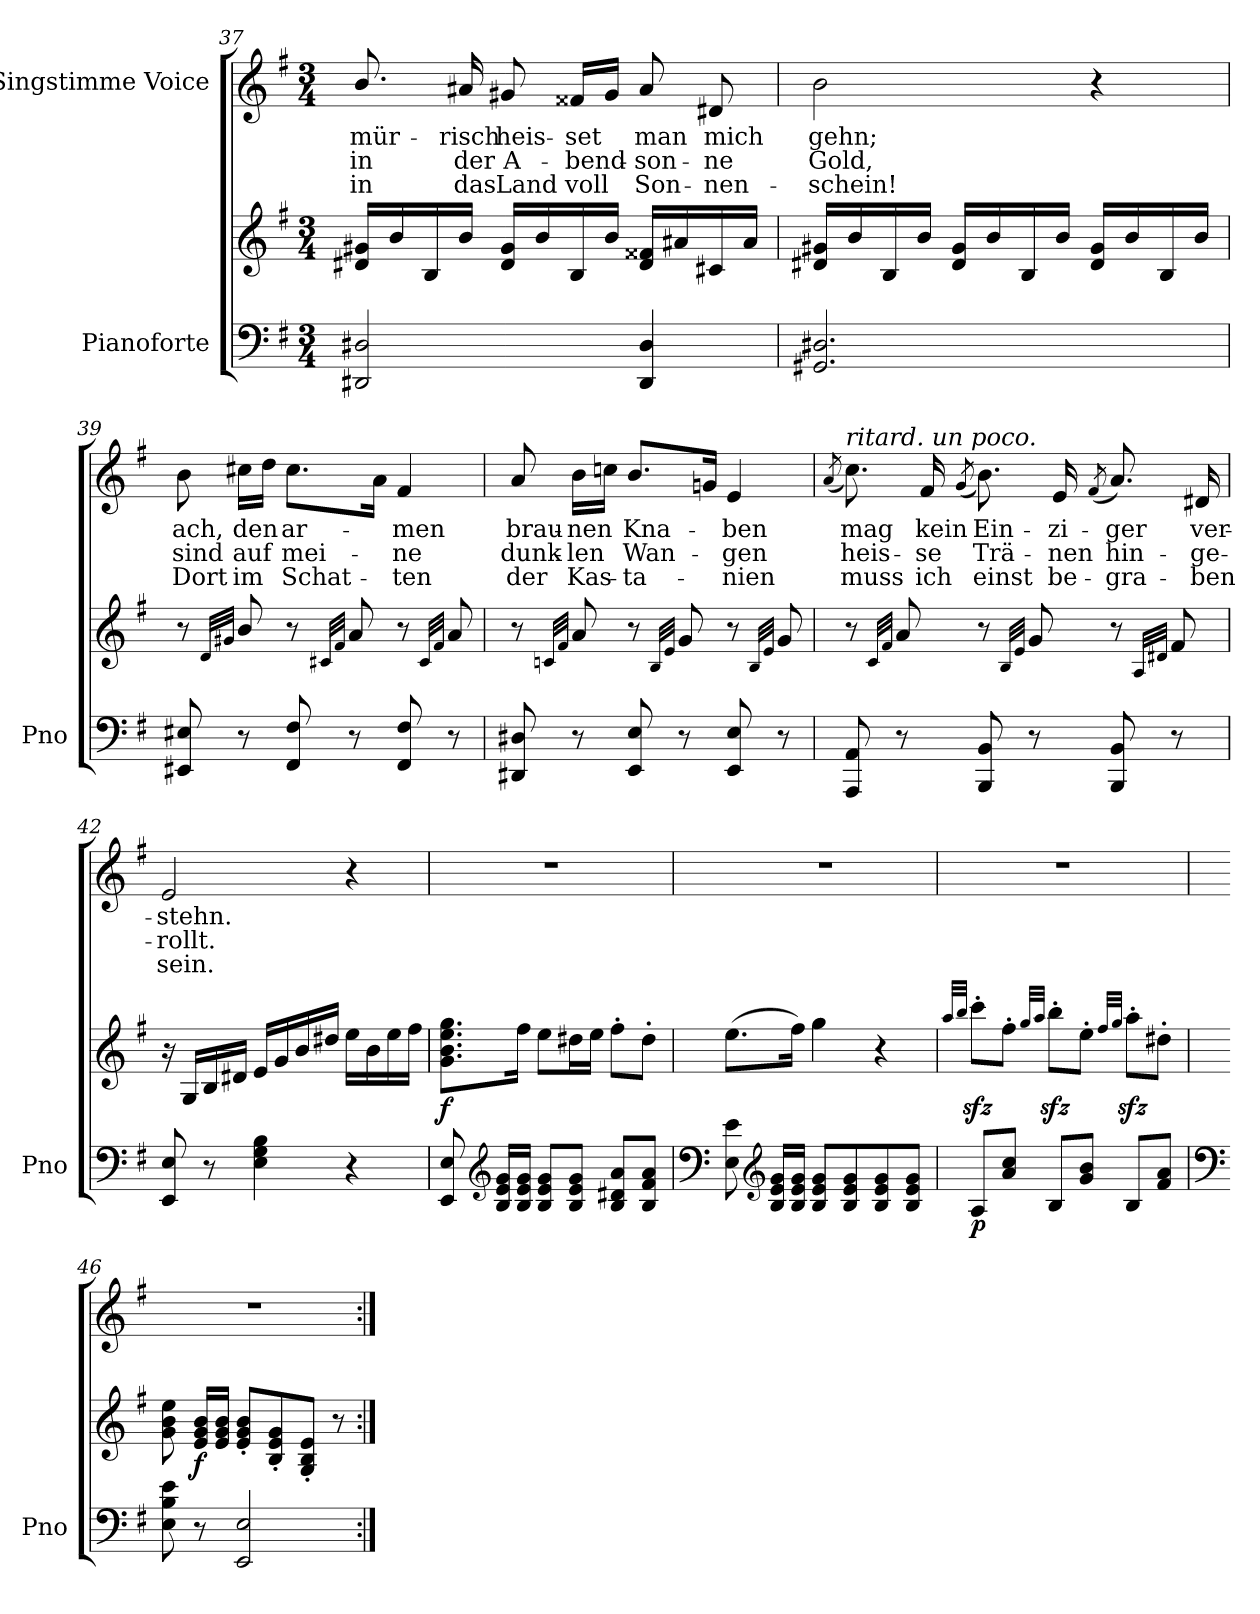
**kern	**kern	**dynam	**kern	**text	**text	**text
*part2	*part2	*part2	*part1	*part1	*part1	*part1
*staff3	*staff2	*staff2/3	*staff1	*staff1	*staff1	*staff1
*I"Pianoforte	*	*	*I"Singstimme Voice	*	*	*
*I'Pno	*	*	*	*	*	*
*clefF4	*clefG2	*	*clefG2	*	*	*
*k[f#]	*k[f#]	*	*k[f#]	*	*	*
*M3/4	*M3/4	*	*M3/4	*	*	*
=37	=37	=37	=37	=37	=37	=37
2DD#X/ 2D#X/	16d#X/ 16g#X/LL	.	8.b/	mür-	in	in
.	16b/	.	.	.	.	.
.	16B/	.	.	.	.	.
.	16b/JJ	.	16a#X/	-risch	der	das
.	16d#/ 16g#/LL	.	8g#X/	heis-	A-	Land
.	16b/	.	.	.	.	.
.	16B/	.	16f##X/LL	-set	-bend-	voll
.	16b/JJ	.	16g#/JJ	.	.	.
4DD#/ 4D#/	16d#/ 16f##X/LL	.	8a#/	man	-son-	Son-
.	16a#X/	.	.	.	.	.
.	16c#X/	.	8d#X/	mich	-ne	-nen-
.	16a#/JJ	.	.	.	.	.
=38	=38	=38	=38	=38	=38	=38
2.GG#X/ 2.D#X/	16d#X/ 16g#X/LL	.	2b\	gehn;	Gold,	-schein!
.	16b/	.	.	.	.	.
.	16B/	.	.	.	.	.
.	16b/JJ	.	.	.	.	.
.	16d#/ 16g#/LL	.	.	.	.	.
.	16b/	.	.	.	.	.
.	16B/	.	.	.	.	.
.	16b/JJ	.	.	.	.	.
.	16d#/ 16g#/LL	.	4r	.	.	.
.	16b/	.	.	.	.	.
.	16B/	.	.	.	.	.
.	16b/JJ	.	.	.	.	.
=39	=39	=39	=39	=39	=39	=39
8EE#X/ 8E#X/	8r	.	8b\	ach,	sind	Dort
.	32qd/LLL	.	.	.	.	.
.	32qg#X/JJJ	.	.	.	.	.
8r	8b/	.	16cc#X\LL	den	auf	im
.	.	.	16dd\JJ	.	.	.
8FF#/ 8F#/	8r	.	8.cc#\L	ar-	mei-	Schat-
.	32qc#X/LLL	.	.	.	.	.
.	32qf#/JJJ	.	.	.	.	.
8r	8a/	.	.	.	.	.
.	.	.	16a\Jk	.	.	.
8FF#/ 8F#/	8r	.	4f#/	-men	-ne	-ten
.	32qc#/LLL	.	.	.	.	.
.	32qf#/JJJ	.	.	.	.	.
8r	8a/	.	.	.	.	.
=40	=40	=40	=40	=40	=40	=40
8DD#X/ 8D#X/	8r	.	8a/	brau-	dunk-	der
.	32qcn/LLL	.	.	.	.	.
.	32qf#/JJJ	.	.	.	.	.
8r	8a/	.	16b\LL	-nen	-len	Kas-
.	.	.	16ccn\JJ	.	.	.
8EE/ 8E/	8r	.	8.b/L	Kna-	Wan-	-ta-
.	32qB/LLL	.	.	.	.	.
.	32qe/JJJ	.	.	.	.	.
8r	8g/	.	.	.	.	.
.	.	.	16gn/Jk	.	.	.
8EE/ 8E/	8r	.	4e/	-ben	-gen	-nien
.	32qB/LLL	.	.	.	.	.
.	32qe/JJJ	.	.	.	.	.
8r	8g/	.	.	.	.	.
=41	=41	=41	=41	=41	=41	=41
.	.	.	(8qa/	.	.	.
!	!	!	!LO:TX:a:i:t=ritard. un poco.	!	!	!
8AAA/ 8AA/	8r	.	8.cc\)	mag	heis-	muss
.	32qc/LLL	.	.	.	.	.
.	32qf#/JJJ	.	.	.	.	.
8r	8a/	.	.	.	.	.
.	.	.	16f#/	kein	-se	ich
.	.	.	(8qg/	.	.	.
8BBB/ 8BB/	8r	.	8.b\)	Ein-	Trä-	einst
.	32qB/LLL	.	.	.	.	.
.	32qe/JJJ	.	.	.	.	.
8r	8g/	.	.	.	.	.
.	.	.	16e/	-zi-	-nen	be-
.	.	.	(8qf#/	.	.	.
8BBB/ 8BB/	8r	.	8.a/)	-ger	hin-	-gra-
.	32qA/LLL	.	.	.	.	.
.	32qd#X/JJJ	.	.	.	.	.
8r	8f#/	.	.	.	.	.
.	.	.	16d#X/	ver-	-ge-	-ben
=42	=42	=42	=42	=42	=42	=42
8EE/ 8E/	16r	.	2e/	-stehn.	-rollt.	sein.
.	16G/LL	.	.	.	.	.
8r	16B/	.	.	.	.	.
.	16d#X/JJ	.	.	.	.	.
4E\ 4G\ 4B\	16e/LL	.	.	.	.	.
.	16g/	.	.	.	.	.
.	16b/	.	.	.	.	.
.	16dd#X/JJ	.	.	.	.	.
4r	16ee\LL	.	4r	.	.	.
.	16b\	.	.	.	.	.
.	16ee\	.	.	.	.	.
.	16ff#\JJ	.	.	.	.	.
=43	=43	=43	=43	=43	=43	=43
!	!	!LO:DY:b	!	!	!	!
8EE/ 8E/	8.g\ 8.b\ 8.ee\ 8.gg\L	f	2.r	.	.	.
*clefG2	*	*	*	*	*	*
16B/ 16e/ 16g/LL	.	.	.	.	.	.
16B/ 16e/ 16g/JJ	16ff#\Jk	.	.	.	.	.
8B/ 8e/ 8g/L	8ee\L	.	.	.	.	.
8B/ 8e/ 8g/J	16dd#X\L	.	.	.	.	.
.	16ee\JJ	.	.	.	.	.
8B/ 8d#X/ 8a/L	8ff#'\L	.	.	.	.	.
8B/ 8f#/ 8a/J	8dd#'\J	.	.	.	.	.
=44	=44	=44	=44	=44	=44	=44
*clefF4	*	*	*	*	*	*
8E\ 8e\	(8.ee\L	.	2.r	.	.	.
*clefG2	*	*	*	*	*	*
16B/ 16e/ 16g/LL	.	.	.	.	.	.
16B/ 16e/ 16g/JJ	16ff#\Jk)	.	.	.	.	.
8B/ 8e/ 8g/L	4gg\	.	.	.	.	.
8B/ 8e/ 8g/	.	.	.	.	.	.
8B/ 8e/ 8g/	4r	.	.	.	.	.
8B/ 8e/ 8g/J	.	.	.	.	.	.
=45	=45	=45	=45	=45	=45	=45
.	32qaa/LLL	.	.	.	.	.
.	32qbb/JJJ	.	.	.	.	.
!	!	!LO:DY:b=2	!	!	!	!
8A/L	8ccczz<'\L	p	2.r	.	.	.
8a/ 8cc/J	8ff#'\J	.	.	.	.	.
.	32qgg/LLL	.	.	.	.	.
.	32qaa/JJJ	.	.	.	.	.
8B/L	8bbzz<'\L	.	.	.	.	.
8g/ 8b/J	8ee'\J	.	.	.	.	.
.	32qff#/LLL	.	.	.	.	.
.	32qgg/JJJ	.	.	.	.	.
8B/L	8aazz<'\L	.	.	.	.	.
8f#/ 8a/J	8dd#X'\J	.	.	.	.	.
=46	=46	=46	=46	=46	=46	=46
*clefF4	*	*	*	*	*	*
8E\ 8B\ 8e\	8g\ 8b\ 8ee\	.	2.r	.	.	.
!	!	!LO:DY:b	!	!	!	!
8r	16e/ 16g/ 16b/LL	f	.	.	.	.
.	16e/ 16g/ 16b/JJ	.	.	.	.	.
2EE/ 2E/	8e/' 8g/' 8b/'L	.	.	.	.	.
.	8B/' 8e/' 8g/'	.	.	.	.	.
.	8G/' 8B/' 8e/'J	.	.	.	.	.
.	8r	.	.	.	.	.
=:|!	=:|!	=:|!	=:|!	=:|!	=:|!	=:|!
*-	*-	*-	*-	*-	*-	*-
